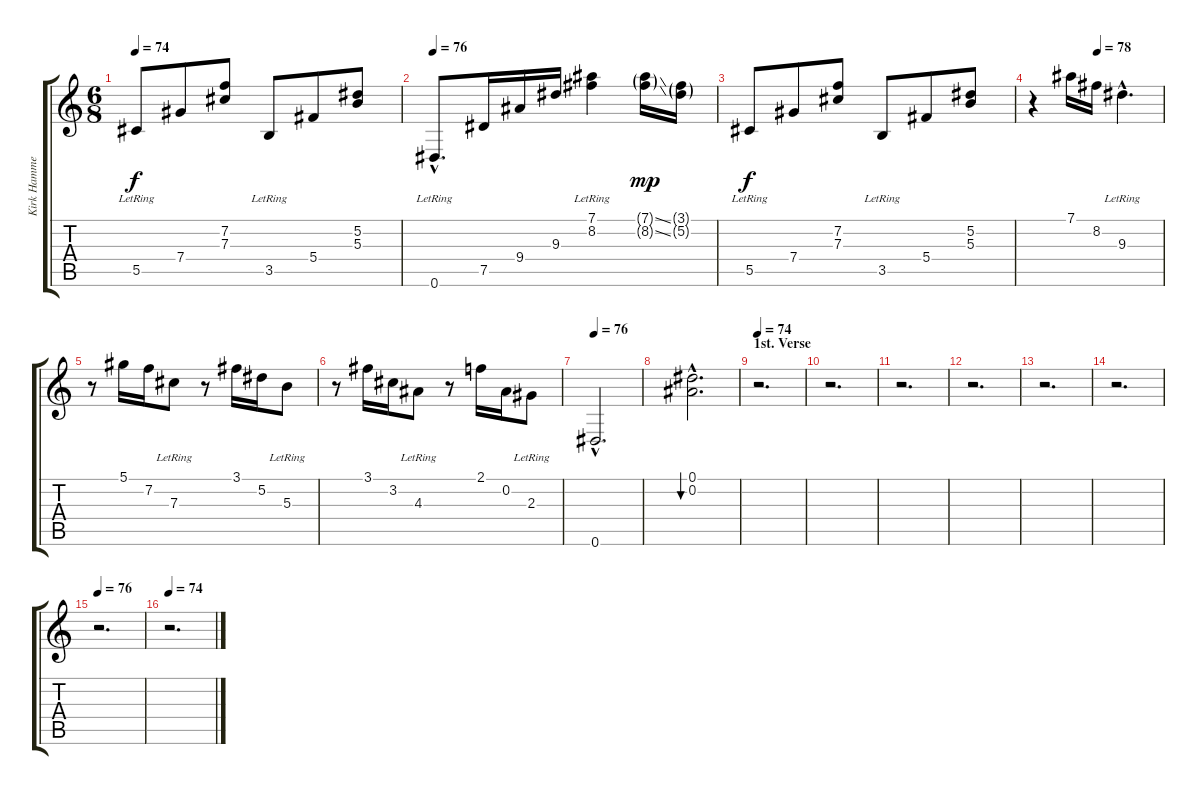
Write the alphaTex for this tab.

\track ("Kirk Hammett (Clean Guitar)" "Kirk Hamme") {instrument electricguitarclean}
\staff {score tabs}
\tuning (Eb4 Bb3 Gb3 Db3 Ab2 Eb2) {hide}
\ts (6 8)
\tempo 74
\clef g2
\ks c
5.5{lr}.8{dy f} 7.4.8 (7.2 7.3).8 3.5{lr}.8 5.4.8 (5.2 5.3).8 |
\tempo 76
0.6{hac lr}.8{d} 7.5.16 9.4.16 9.3.16 (7.1{lr} 8.2{lr}).4 (7.1{ss g} 8.2{ss g}).16{dy mp} (3.1{g} 5.2{g}).16 |
5.5{lr}.8{dy f} 7.4.8 (7.2 7.3).8 3.5{lr}.8 5.4.8 (5.2 5.3).8 |
\tempo (78 0.5)
r.4 7.1.16 8.2.16 9.3{hac lr}.4{d} |
r.8 5.1.16 7.2.16 7.3{lr}.8 r.8 3.1.16 5.2.16 5.3{lr}.8 |
r.8 3.1.16 3.2.16 4.3{lr}.8 r.8 2.1.16 0.2.16 2.3{lr}.8 |
\tempo 76
0.6{hac}.2{d} |
(0.1{hac} 0.2{hac}).2{d bu 120} |
\section ("" "1st. Verse")
\tempo 74
r.2{d} |
r.2{d} |
r.2{d} |
r.2{d} |
r.2{d} |
r.2{d} |
\tempo 76
r.2{d} |
\tempo 74
r.2{d}
